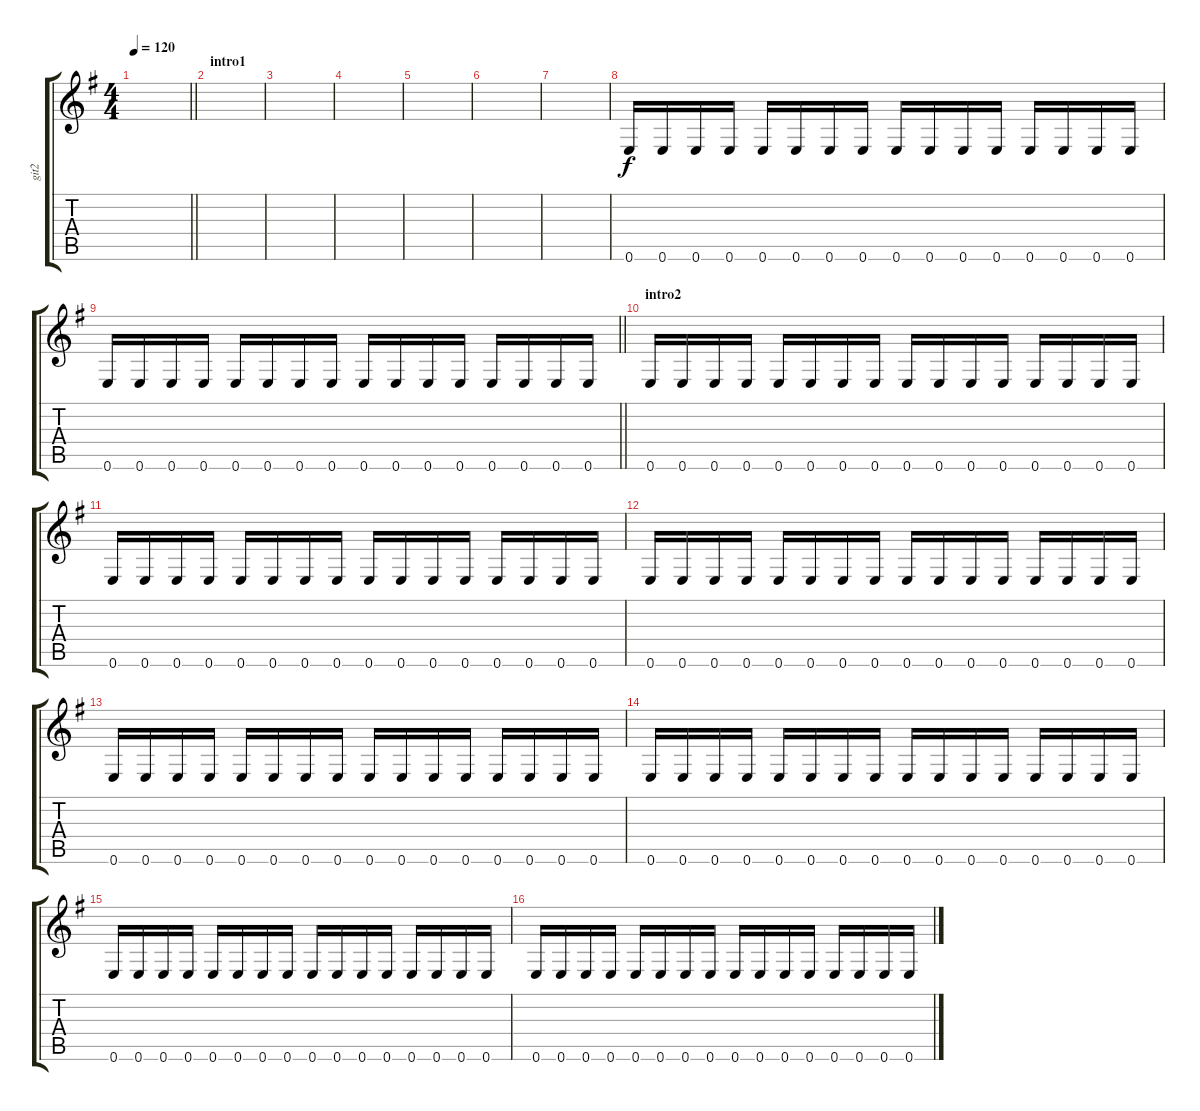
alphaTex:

\track ("git2" "git2") {instrument distortionguitar}
\staff {score tabs}
\tuning (E4 B3 G3 D3 A2 E2) {hide}
\ts (4 4)
\tempo 120
\clef g2
\barLineRight lightlight
\ks eminor
|
\section ("" "intro1")
|
|
|
|
|
|
0.6.16 0.6.16 0.6.16 0.6.16 0.6.16 0.6.16 0.6.16 0.6.16 0.6.16 0.6.16 0.6.16 0.6.16 0.6.16 0.6.16 0.6.16 0.6.16 |
\barLineRight lightlight
0.6.16 0.6.16 0.6.16 0.6.16 0.6.16 0.6.16 0.6.16 0.6.16 0.6.16 0.6.16 0.6.16 0.6.16 0.6.16 0.6.16 0.6.16 0.6.16 |
\section ("" "intro2")
0.6.16 0.6.16 0.6.16 0.6.16 0.6.16 0.6.16 0.6.16 0.6.16 0.6.16 0.6.16 0.6.16 0.6.16 0.6.16 0.6.16 0.6.16 0.6.16 |
0.6.16 0.6.16 0.6.16 0.6.16 0.6.16 0.6.16 0.6.16 0.6.16 0.6.16 0.6.16 0.6.16 0.6.16 0.6.16 0.6.16 0.6.16 0.6.16 |
0.6.16 0.6.16 0.6.16 0.6.16 0.6.16 0.6.16 0.6.16 0.6.16 0.6.16 0.6.16 0.6.16 0.6.16 0.6.16 0.6.16 0.6.16 0.6.16 |
0.6.16 0.6.16 0.6.16 0.6.16 0.6.16 0.6.16 0.6.16 0.6.16 0.6.16 0.6.16 0.6.16 0.6.16 0.6.16 0.6.16 0.6.16 0.6.16 |
0.6.16 0.6.16 0.6.16 0.6.16 0.6.16 0.6.16 0.6.16 0.6.16 0.6.16 0.6.16 0.6.16 0.6.16 0.6.16 0.6.16 0.6.16 0.6.16 |
0.6.16 0.6.16 0.6.16 0.6.16 0.6.16 0.6.16 0.6.16 0.6.16 0.6.16 0.6.16 0.6.16 0.6.16 0.6.16 0.6.16 0.6.16 0.6.16 |
0.6.16 0.6.16 0.6.16 0.6.16 0.6.16 0.6.16 0.6.16 0.6.16 0.6.16 0.6.16 0.6.16 0.6.16 0.6.16 0.6.16 0.6.16 0.6.16
